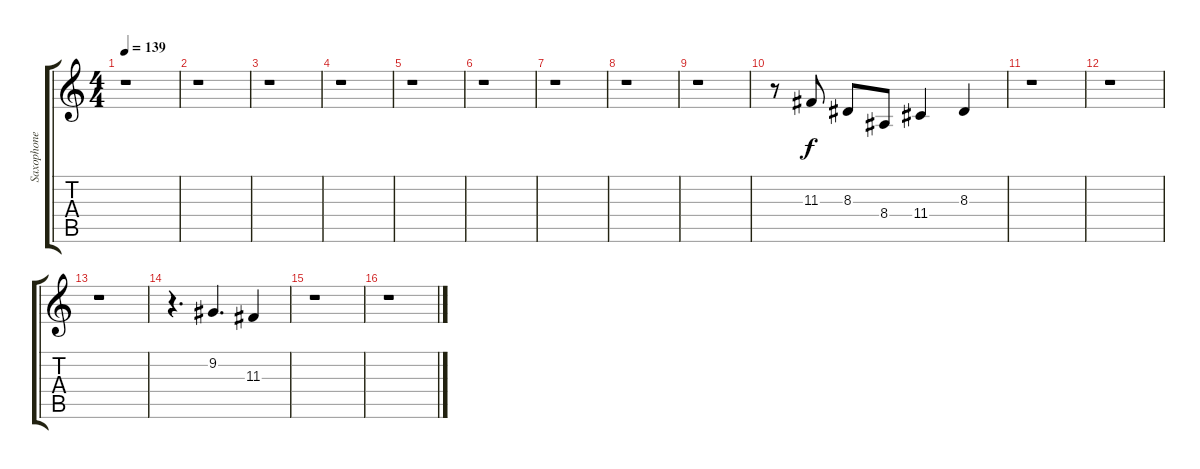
\track ("Saxophone" "Saxophone") {instrument altosax}
\staff {score tabs}
\tuning (E4 B3 G3 D3 A2 E2) {hide}
\ts (4 4)
\tempo 139
\clef g2
\ks c
r.1{dy f} |
r.1 |
r.1 |
r.1 |
r.1 |
r.1 |
r.1 |
r.1 |
r.1 |
r.8 11.3.8 8.3.8 8.4.8 11.4.4 8.3.4 |
r.1 |
r.1 |
r.1 |
r.4{d} 9.2.4{d} 11.3.4 |
r.1 |
r.1
